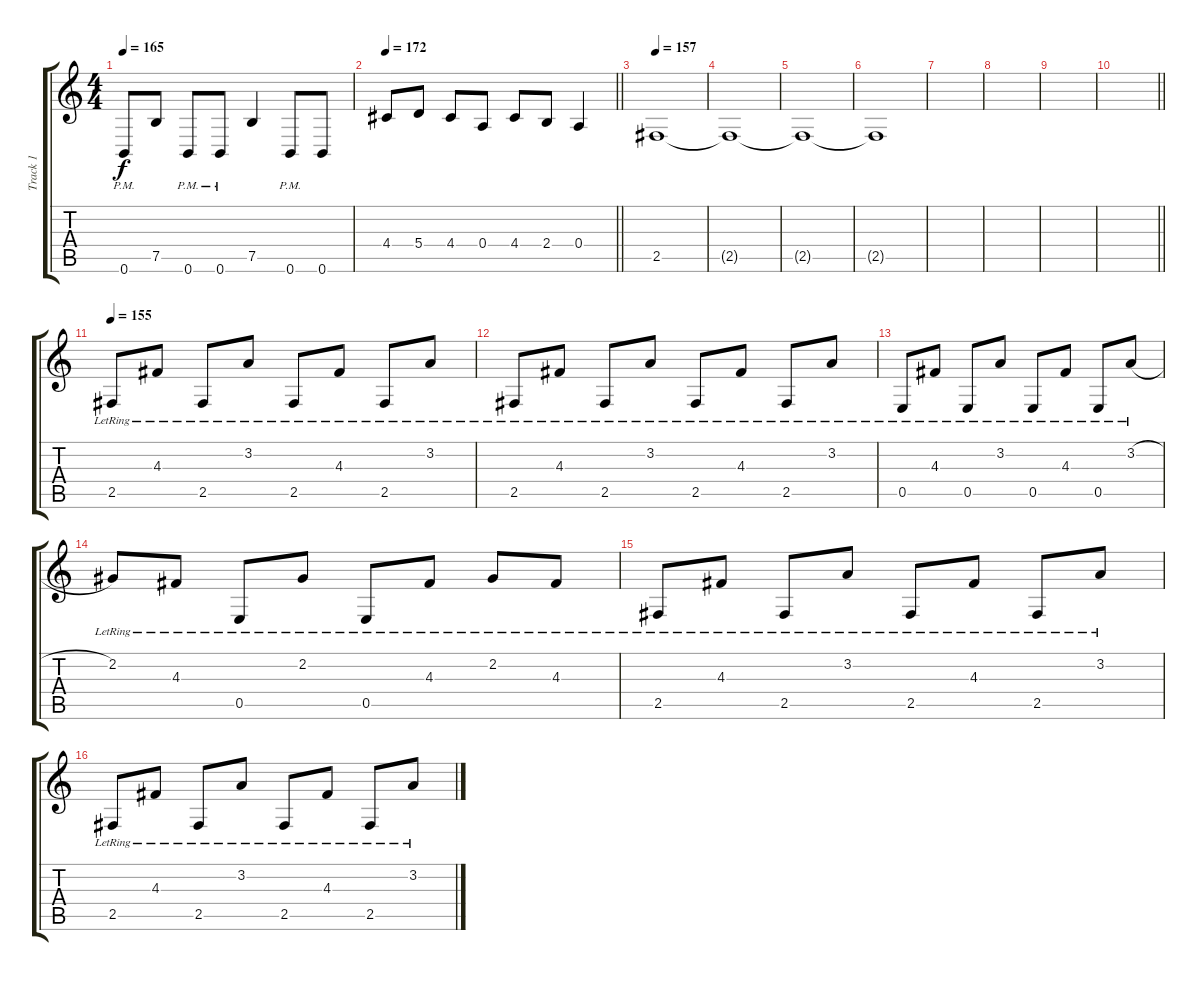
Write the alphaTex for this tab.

\track ("Track 1" "Track 1") {instrument distortionguitar}
\staff {score tabs}
\tuning (B3 Gb3 D3 A2 E2 B1) {hide}
\ts (4 4)
\tempo 165
\clef g2
\ks c
0.6{pm}.8{dy f} 7.5.8 0.6{pm}.8 0.6{pm}.8 7.5.4 0.6{pm}.8 0.6.8 |
\tempo 172
\barLineRight lightlight
4.4.8 5.4.8 4.4.8 0.4.8 4.4.8 2.4.8 0.4.4 |
\section ("" "")
\tempo 157
2.5.1{volume 6} |
2.5{t}.1 |
2.5{t}.1 |
2.5{t}.1 |
|
|
|
\barLineRight lightlight
|
\section ("" "")
\tempo 155
2.5{lr}.8{volume 10 instrument electricguitarjazz} 4.3{lr}.8 2.5{lr}.8 3.2{lr}.8 2.5{lr}.8 4.3{lr}.8 2.5{lr}.8 3.2{lr}.8 |
2.5{lr}.8 4.3{lr}.8 2.5{lr}.8 3.2{lr}.8 2.5{lr}.8 4.3{lr}.8 2.5{lr}.8 3.2{lr}.8 |
0.5{lr}.8 4.3{lr}.8 0.5{lr}.8 3.2{lr}.8 0.5{lr}.8 4.3{lr}.8 0.5{lr}.8 3.2{h lr}.8 |
2.2{lr}.8 4.3{lr}.8 0.5{lr}.8 2.2{lr}.8 0.5{lr}.8 4.3{lr}.8 2.2{lr}.8 4.3{lr}.8 |
2.5{lr}.8 4.3{lr}.8 2.5{lr}.8 3.2{lr}.8 2.5{lr}.8 4.3{lr}.8 2.5{lr}.8 3.2{lr}.8 |
2.5{lr}.8 4.3{lr}.8 2.5{lr}.8 3.2{lr}.8 2.5{lr}.8 4.3{lr}.8 2.5{lr}.8 3.2{lr}.8
